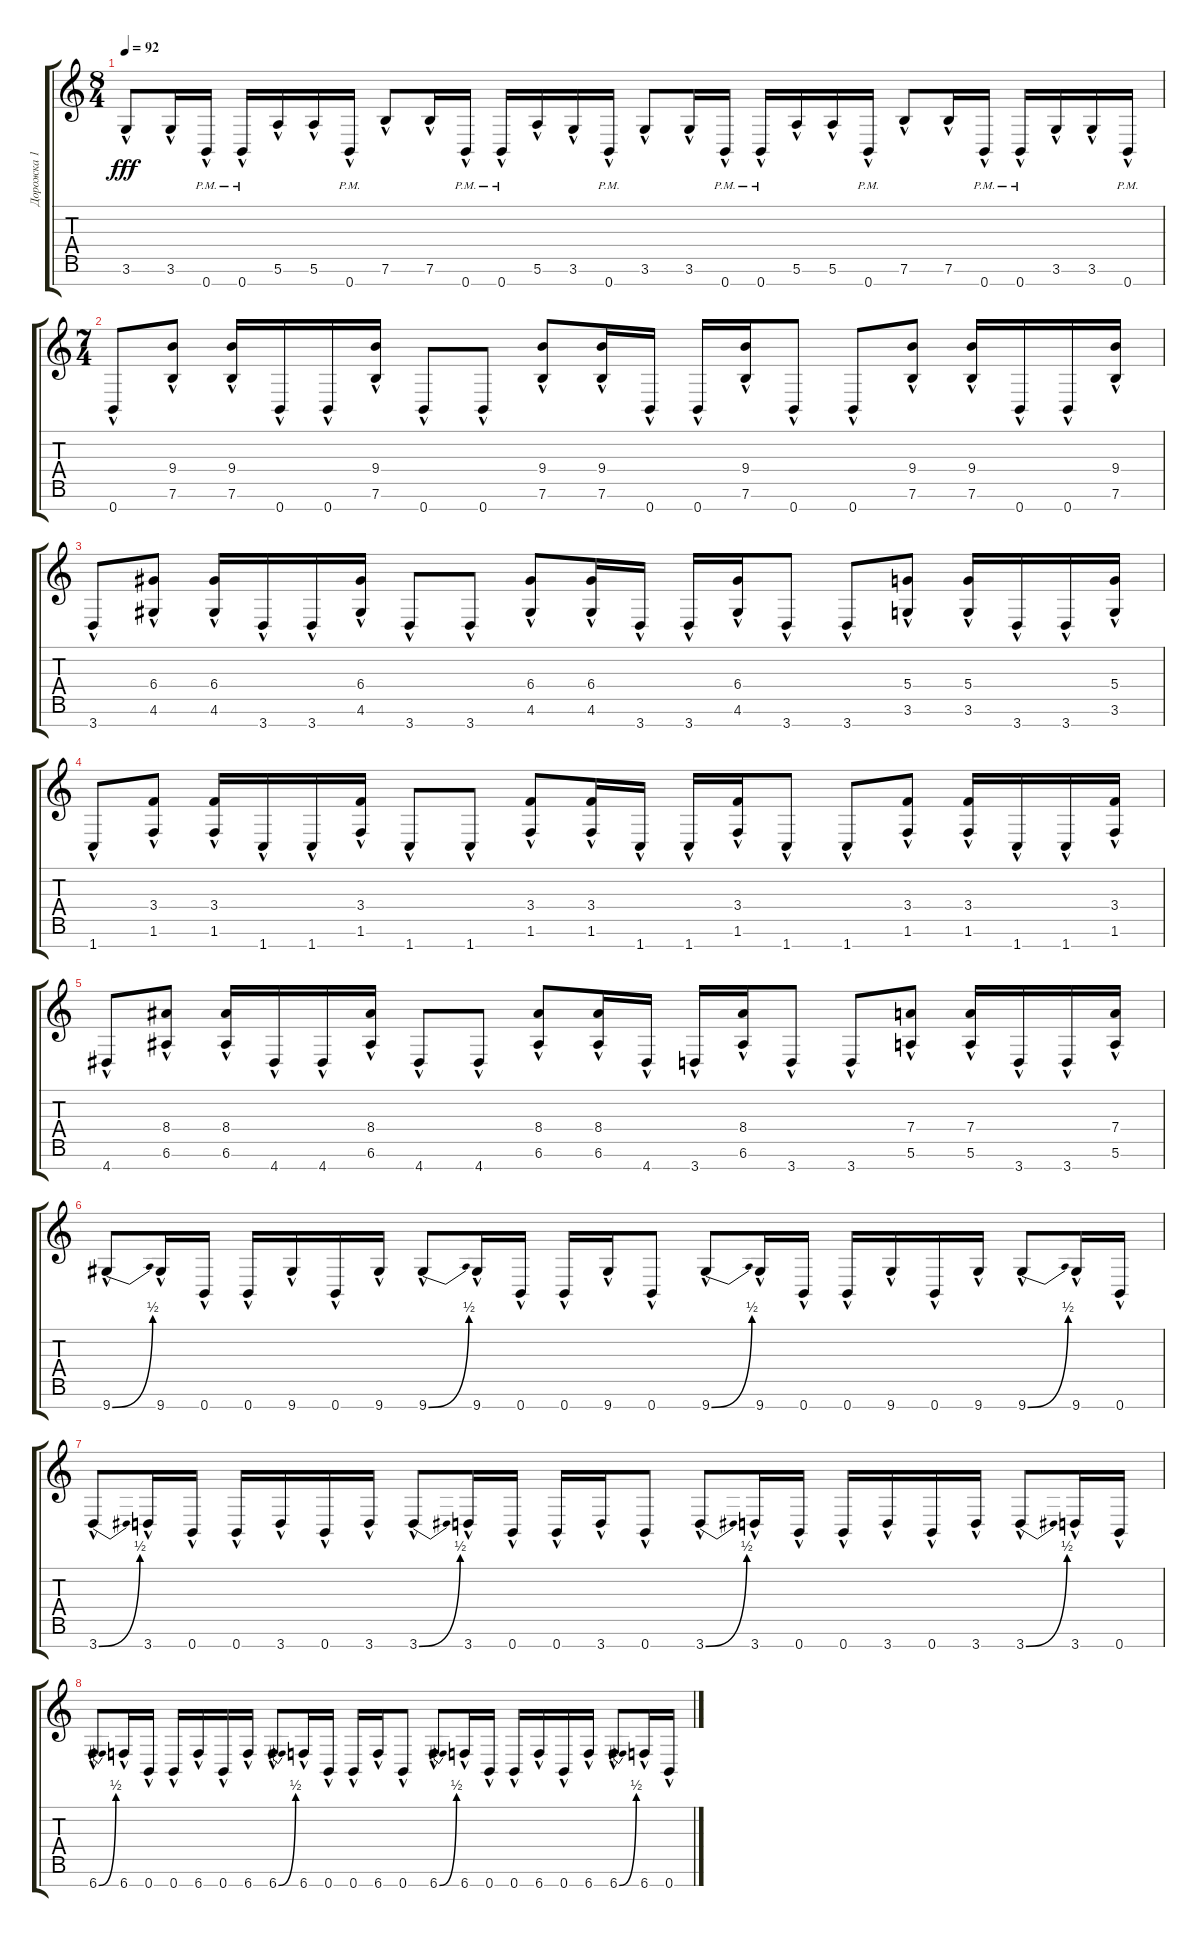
\track ("Дорожка 1" "Дорожка 1") {instrument distortionguitar}
\staff {score tabs}
\tuning (E4 B3 G3 D3 A2 E2 B1) {hide}
\ts (8 4)
\tempo 92
\clef g2
\ks c
3.6{hac}.8{dy fff} 3.6{hac}.16 0.7{hac pm}.16 0.7{hac pm}.16 5.6{hac}.16 5.6{hac}.16 0.7{hac pm}.16 7.6{hac}.8 7.6{hac}.16 0.7{hac pm}.16 0.7{hac pm}.16 5.6{hac}.16 3.6{hac}.16 0.7{hac pm}.16 3.6{hac}.8 3.6{hac}.16 0.7{hac pm}.16 0.7{hac pm}.16 5.6{hac}.16 5.6{hac}.16 0.7{hac pm}.16 7.6{hac}.8 7.6{hac}.16 0.7{hac pm}.16 0.7{hac pm}.16 3.6{hac}.16 3.6{hac}.16 0.7{hac pm}.16 |
\ts (7 4)
0.7{hac}.8 (9.4{hac} 7.6{hac}).8 (9.4{hac} 7.6{hac}).16 0.7{hac}.16 0.7{hac}.16 (9.4{hac} 7.6{hac}).16 0.7{hac}.8 0.7{hac}.8 (9.4{hac} 7.6{hac}).8 (9.4{hac} 7.6{hac}).16 0.7{hac}.16 0.7{hac}.16 (9.4{hac} 7.6{hac}).16 0.7{hac}.8 0.7{hac}.8 (9.4{hac} 7.6{hac}).8 (9.4{hac} 7.6{hac}).16 0.7{hac}.16 0.7{hac}.16 (9.4{hac} 7.6{hac}).16 |
3.7{hac}.8 (6.4{hac} 4.6{hac}).8 (6.4{hac} 4.6{hac}).16 3.7{hac}.16 3.7{hac}.16 (6.4{hac} 4.6{hac}).16 3.7{hac}.8 3.7{hac}.8 (6.4{hac} 4.6{hac}).8 (6.4{hac} 4.6{hac}).16 3.7{hac}.16 3.7{hac}.16 (6.4{hac} 4.6{hac}).16 3.7{hac}.8 3.7{hac}.8 (5.4{hac} 3.6{hac}).8 (5.4{hac} 3.6{hac}).16 3.7{hac}.16 3.7{hac}.16 (5.4{hac} 3.6{hac}).16 |
1.7{hac}.8 (3.4{hac} 1.6{hac}).8 (3.4{hac} 1.6{hac}).16 1.7{hac}.16 1.7{hac}.16 (3.4{hac} 1.6{hac}).16 1.7{hac}.8 1.7{hac}.8 (3.4{hac} 1.6{hac}).8 (3.4{hac} 1.6{hac}).16 1.7{hac}.16 1.7{hac}.16 (3.4{hac} 1.6{hac}).16 1.7{hac}.8 1.7{hac}.8 (3.4{hac} 1.6{hac}).8 (3.4{hac} 1.6{hac}).16 1.7{hac}.16 1.7{hac}.16 (3.4{hac} 1.6{hac}).16 |
4.7{hac}.8 (8.4{hac} 6.6{hac}).8 (8.4{hac} 6.6{hac}).16 4.7{hac}.16 4.7{hac}.16 (8.4{hac} 6.6{hac}).16 4.7{hac}.8 4.7{hac}.8 (8.4{hac} 6.6{hac}).8 (8.4{hac} 6.6{hac}).16 4.7{hac}.16 3.7{hac}.16 (8.4{hac} 6.6{hac}).16 3.7{hac}.8 3.7{hac}.8 (7.4{hac} 5.6{hac}).8 (7.4{hac} 5.6{hac}).16 3.7{hac}.16 3.7{hac}.16 (7.4{hac} 5.6{hac}).16 |
9.7{be (bend 0 0 60 2) hac}.8 9.7{hac}.16 0.7{hac}.16 0.7{hac}.16 9.7{hac}.16 0.7{hac}.16 9.7{hac}.16 9.7{be (bend 0 0 60 2) hac}.8 9.7{hac}.16 0.7{hac}.16 0.7{hac}.16 9.7{hac}.16 0.7{hac}.8 9.7{be (bend 0 0 60 2) hac}.8 9.7{hac}.16 0.7{hac}.16 0.7{hac}.16 9.7{hac}.16 0.7{hac}.16 9.7{hac}.16 9.7{be (bend 0 0 60 2) hac}.8 9.7{hac}.16 0.7{hac}.16 |
3.7{be (bend 0 0 60 2) hac}.8 3.7{hac}.16 0.7{hac}.16 0.7{hac}.16 3.7{hac}.16 0.7{hac}.16 3.7{hac}.16 3.7{be (bend 0 0 60 2) hac}.8 3.7{hac}.16 0.7{hac}.16 0.7{hac}.16 3.7{hac}.16 0.7{hac}.8 3.7{be (bend 0 0 60 2) hac}.8 3.7{hac}.16 0.7{hac}.16 0.7{hac}.16 3.7{hac}.16 0.7{hac}.16 3.7{hac}.16 3.7{be (bend 0 0 60 2) hac}.8 3.7{hac}.16 0.7{hac}.16 |
6.7{be (bend 0 0 60 2) hac}.8 6.7{hac}.16 0.7{hac}.16 0.7{hac}.16 6.7{hac}.16 0.7{hac}.16 6.7{hac}.16 6.7{be (bend 0 0 60 2) hac}.8 6.7{hac}.16 0.7{hac}.16 0.7{hac}.16 6.7{hac}.16 0.7{hac}.8 6.7{be (bend 0 0 60 2) hac}.8 6.7{hac}.16 0.7{hac}.16 0.7{hac}.16 6.7{hac}.16 0.7{hac}.16 6.7{hac}.16 6.7{be (bend 0 0 60 2) hac}.8 6.7{hac}.16 0.7{hac}.16
